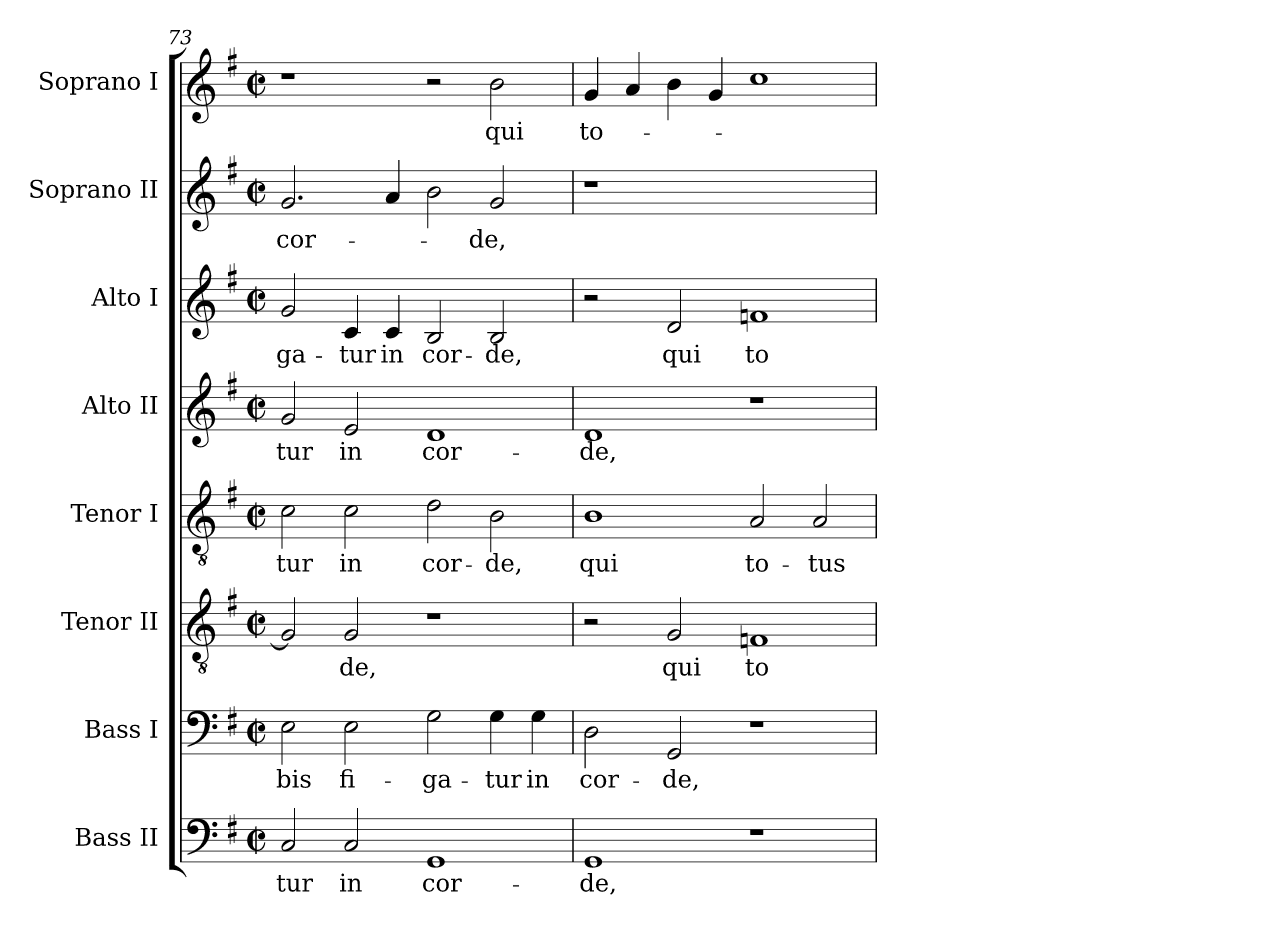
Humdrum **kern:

**kern	**text	**kern	**text	**kern	**text	**kern	**text	**kern	**text	**kern	**text	**kern	**text	**kern	**text
*part8	*part8	*part7	*part7	*part6	*part6	*part5	*part5	*part4	*part4	*part3	*part3	*part2	*part2	*part1	*part1
*staff8	*staff8	*staff7	*staff7	*staff6	*staff6	*staff5	*staff5	*staff4	*staff4	*staff3	*staff3	*staff2	*staff2	*staff1	*staff1
*I"Bass II	*	*I"Bass I	*	*I"Tenor II	*	*I"Tenor I	*	*I"Alto II	*	*I"Alto I	*	*I"Soprano II	*	*I"Soprano I	*
*I'BII	*	*I'BI	*	*I'TII	*	*I'TI	*	*I'AII	*	*I'AI	*	*	*	*	*
*clefF4	*	*clefF4	*	*clefGv2	*	*clefGv2	*	*clefG2	*	*clefG2	*	*clefG2	*	*clefG2	*
*k[f#]	*	*k[f#]	*	*k[f#]	*	*k[f#]	*	*k[f#]	*	*k[f#]	*	*k[f#]	*	*k[f#]	*
*G:	*	*G:	*	*G:	*	*G:	*	*G:	*	*G:	*	*G:	*	*G:	*
*M2/2	*	*M2/2	*	*M2/2	*	*M2/2	*	*M2/2	*	*M2/2	*	*M2/2	*	*M2/2	*
*met(c|)	*	*met(c|)	*	*met(c|)	*	*met(c|)	*	*met(c|)	*	*met(c|)	*	*met(c|)	*	*met(c|)	*
=73	=73	=73	=73	=73	=73	=73	=73	=73	=73	=73	=73	=73	=73	=73	=73
!	!LO:LY:b:color=#000000	!	!	!	!	!	!	!	!	!	!	!	!	!	!
!	!	!	!LO:LY:b:color=#000000	!	!	!	!	!	!	!	!	!	!	!	!
!	!	!	!	!	!	!	!LO:LY:b:color=#000000	!	!	!	!	!	!	!	!
!	!	!	!	!	!	!	!	!	!LO:LY:b:color=#000000	!	!	!	!	!	!
!	!	!	!	!	!	!	!	!	!	!	!LO:LY:b:color=#000000	!	!	!	!
!	!	!	!	!	!	!	!	!	!	!	!	!	!LO:LY:b:color=#000000	!	!
2Ci/	-tur	2Ei\	-bis	2Gi/]	.	2ci\	-tur	2gi/	-tur	2gi/	-ga-	2.gi/	cor-	1r	.
!	!LO:LY:b:color=#000000	!	!	!	!	!	!	!	!	!	!	!	!	!	!
!	!	!	!LO:LY:b:color=#000000	!	!	!	!	!	!	!	!	!	!	!	!
!	!	!	!	!	!LO:LY:b:color=#000000	!	!	!	!	!	!	!	!	!	!
!	!	!	!	!	!	!	!LO:LY:b:color=#000000	!	!	!	!	!	!	!	!
!	!	!	!	!	!	!	!	!	!LO:LY:b:color=#000000	!	!	!	!	!	!
!	!	!	!	!	!	!	!	!	!	!	!LO:LY:b:color=#000000	!	!	!	!
2Ci/	in	2Ei\	fi-	2Gi/	-de,	2ci\	in	2ei/	in	4ci/	-tur	.	.	.	.
!	!	!	!	!	!	!	!	!	!	!	!LO:LY:b:color=#000000	!	!	!	!
.	.	.	.	.	.	.	.	.	.	4ci/	in	4ai/	.	.	.
!	!LO:LY:b:color=#000000	!	!	!	!	!	!	!	!	!	!	!	!	!	!
!	!	!	!LO:LY:b:color=#000000	!	!	!	!	!	!	!	!	!	!	!	!
!	!	!	!	!	!	!	!LO:LY:b:color=#000000	!	!	!	!	!	!	!	!
!	!	!	!	!	!	!	!	!	!LO:LY:b:color=#000000	!	!	!	!	!	!
!	!	!	!	!	!	!	!	!	!	!	!LO:LY:b:color=#000000	!	!	!	!
1GGi	cor-	2Gi\	-ga-	1r	.	2di\	cor-	1di	cor-	2Bi/	cor-	2bi\	.	2r	.
!	!	!	!LO:LY:b:color=#000000	!	!	!	!	!	!	!	!	!	!	!	!
!	!	!	!	!	!	!	!LO:LY:b:color=#000000	!	!	!	!	!	!	!	!
!	!	!	!	!	!	!	!	!	!	!	!LO:LY:b:color=#000000	!	!	!	!
!	!	!	!	!	!	!	!	!	!	!	!	!	!LO:LY:b:color=#000000	!	!
!	!	!	!	!	!	!	!	!	!	!	!	!	!	!	!LO:LY:b:color=#000000
.	.	4Gi\	-tur	.	.	2Bi\	-de,	.	.	2Bi/	-de,	2gi/	-de,	2bi\	qui
!	!	!	!LO:LY:b:color=#000000	!	!	!	!	!	!	!	!	!	!	!	!
.	.	4Gi\	in	.	.	.	.	.	.	.	.	.	.	.	.
=74	=74	=74	=74	=74	=74	=74	=74	=74	=74	=74	=74	=74	=74	=74	=74
!	!LO:LY:b:color=#000000	!	!	!	!	!	!	!	!	!	!	!	!	!	!
!	!	!	!LO:LY:b:color=#000000	!	!	!	!	!	!	!	!	!	!	!	!
!	!	!	!	!	!	!	!LO:LY:b:color=#000000	!	!	!	!	!	!	!	!
!	!	!	!	!	!	!	!	!	!LO:LY:b:color=#000000	!	!	!LO:N:vis=1	!	!	!
!	!	!	!	!	!	!	!	!	!	!	!	!	!	!	!LO:LY:b:color=#000000
1GGi	-de,	2Di\	cor-	2r	.	1Bi	qui	1di	-de,	2r	.	1r	.	4gi/	to-
.	.	.	.	.	.	.	.	.	.	.	.	.	.	4ai/	.
!	!	!	!LO:LY:b:color=#000000	!	!	!	!	!	!	!	!	!	!	!	!
!	!	!	!	!	!LO:LY:b:color=#000000	!	!	!	!	!	!	!	!	!	!
!	!	!	!	!	!	!	!	!	!	!	!LO:LY:b:color=#000000	!	!	!	!
.	.	2GGi/	-de,	2Gi/	qui	.	.	.	.	2di/	qui	.	.	4bi\	.
.	.	.	.	.	.	.	.	.	.	.	.	.	.	4gi/	.
!	!	!	!	!	!LO:LY:b:color=#000000	!	!	!	!	!	!	!	!	!	!
!	!	!	!	!	!	!	!LO:LY:b:color=#000000	!	!	!	!	!	!	!	!
!	!	!	!	!	!	!	!	!	!	!	!LO:LY:b:color=#000000	!	!	!	!
1r	.	1r	.	1Fni	to-	2Ai/	to-	1r	.	1fni	to-	1ryy	.	1cci	.
!	!	!	!	!	!	!	!LO:LY:b:color=#000000	!	!	!	!	!	!	!	!
.	.	.	.	.	.	2Ai/	-tus	.	.	.	.	.	.	.	.
=	=	=	=	=	=	=	=	=	=	=	=	=	=	=	=
*-	*-	*-	*-	*-	*-	*-	*-	*-	*-	*-	*-	*-	*-	*-	*-
